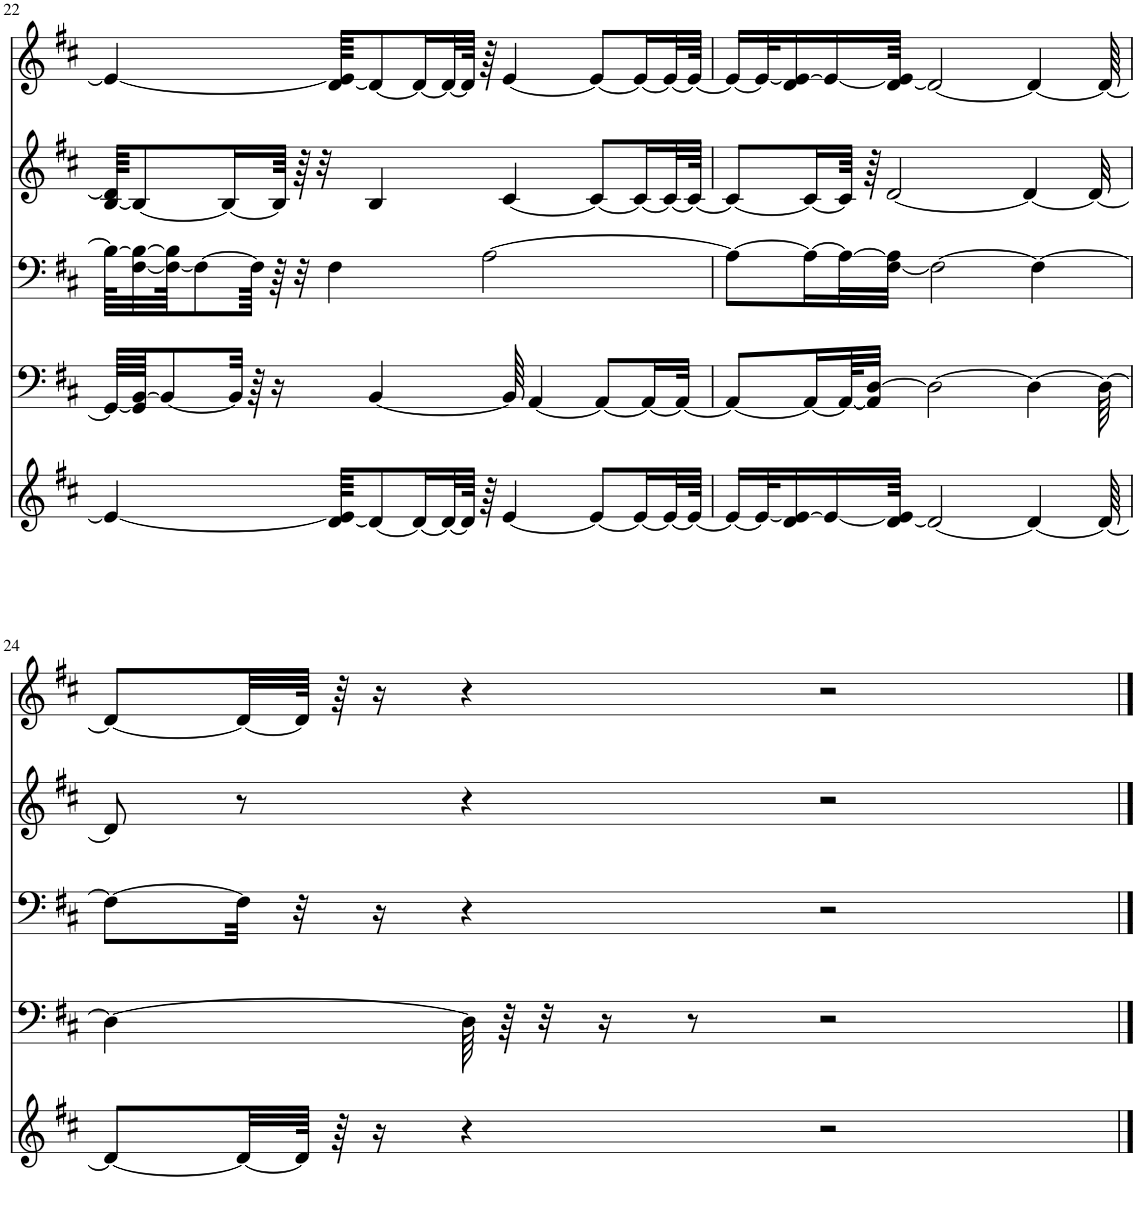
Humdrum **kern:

**kern	**kern	**kern	**kern	**kern
*part5	*part4	*part3	*part2	*part1
*staff5	*staff4	*staff3	*staff2	*staff1
*I"Clarinet	*I"new	*I"new	*I"new	*I"new
*I'Cl	*	*	*	*
!!LO:PB:g=z
*clefG2	*clefF4	*clefF4	*clefG2	*clefG2
*Trd1c2	*	*	*	*
*k[f#c#]	*k[f#c#]	*k[f#c#]	*k[f#c#]	*k[f#c#]
*M4/4	*M4/4	*M4/4	*M4/4	*M4/4
=22	=22	=22	=22	=22
4e/_	64GG/LLLL_	64B\KLLL_	[64B/ 64d/]KKKL	4e/_
.	64GG/] [64BB/JJJ	[32F#\ 32B\_	8B/_	.
.	8BB/_	.	.	.
.	.	64F#\_ 64B\]JJK	.	.
.	.	8F#\_	.	.
.	.	.	16B/L_	.
.	32BB/Jkk]	.	.	.
.	64r	64F#\Jkkk]	.	.
.	16r	64r	64B/JJkk]	.
.	.	32r	64r	.
.	.	.	32r	.
[64d/ 64e/]KKKL	.	4F#\	.	[64d/ 64e/]KKKL
8d/_	[4BB/	.	4B/	8d/_
16d/L_	.	.	.	16d/L_
32d/L_	.	.	.	32d/L_
64d/JJJk]	.	.	.	64d/JJJk]
64r	.	[2A\	.	64r
[4e/	64BB/]	.	[4c#/	[4e/
.	[4AA/	.	.	.
8e/L_	.	.	8c#/L_	8e/L_
.	8AA/L_	.	.	.
16e/L_	.	.	16c#/L_	16e/L_
.	16AA/L_	.	.	.
32e/L_	.	.	32c#/L_	32e/L_
.	32AA/JJk_	.	.	.
64e/JJJk_	.	.	64c#/JJJk_	64e/JJJk_
=23	=23	=23	=23	=23
16e/LL_	8AA/L_	8A\L_	8c#/L_	16e/LL_
32e/K_	.	.	.	32e/K_
16d/ 16e/_	.	.	.	16d/ 16e/_
.	16AA/L_	16A\L_	16c#/L_	.
16e/_	.	.	.	16e/_
.	64AA/KL_	32A\L_	64c#/JJkk]	.
.	32AA/] [32D/JJJ	.	64r	.
[64d/ 64e/]JJkk	.	[32F#\ 32A\]JJJ	[2d/	[64d/ 64e/]JJkk
2d/_	2D\_	.	.	2d/_
.	.	2F#\_	.	.
.	.	.	4d/_	.
4d/_	4D\_	.	.	4d/_
.	.	4F#\_	.	.
.	.	.	32d/_	.
64d/_	64D\_	.	.	64d/_
!!LO:LB:g=z
=24	=24	=24	=24	=24
8d/L_	4D\_	8F#\L_	8d/]	8d/L_
32d/LL_	.	32F#\Jkk]	8r	32d/LL_
64d/JJJk]	.	32r	.	64d/JJJk]
64r	.	.	.	64r
16r	.	16r	.	16r
4r	64D\]	4r	4r	4r
.	64r	.	.	.
.	32r	.	.	.
.	16r	.	.	.
.	8r	.	.	.
2r	2r	2r	2r	2r
==	==	==	==	==
*-	*-	*-	*-	*-
